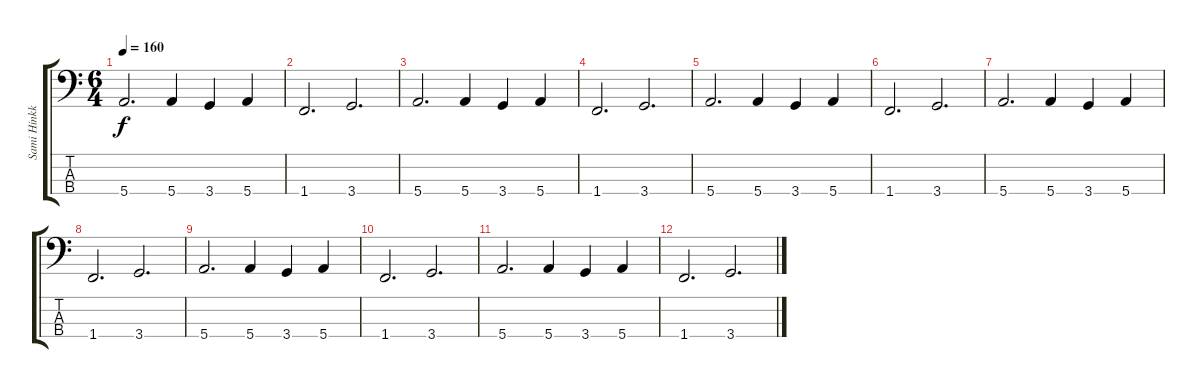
\track ("Sami Hinkka" "Sami Hinkk") {instrument electricbassfinger}
\staff {score tabs}
\tuning (G2 D2 A1 E1) {hide}
\ts (6 4)
\tempo 160
\clef f4
\ks c
5.4.2{d dy f} 5.4.4 3.4.4 5.4.4 |
1.4.2{d} 3.4.2{d} |
5.4.2{d} 5.4.4 3.4.4 5.4.4 |
1.4.2{d} 3.4.2{d} |
5.4.2{d} 5.4.4 3.4.4 5.4.4 |
1.4.2{d} 3.4.2{d} |
5.4.2{d} 5.4.4 3.4.4 5.4.4 |
1.4.2{d} 3.4.2{d} |
5.4.2{d} 5.4.4 3.4.4 5.4.4 |
1.4.2{d} 3.4.2{d} |
5.4.2{d} 5.4.4 3.4.4 5.4.4 |
1.4.2{d} 3.4.2{d}
